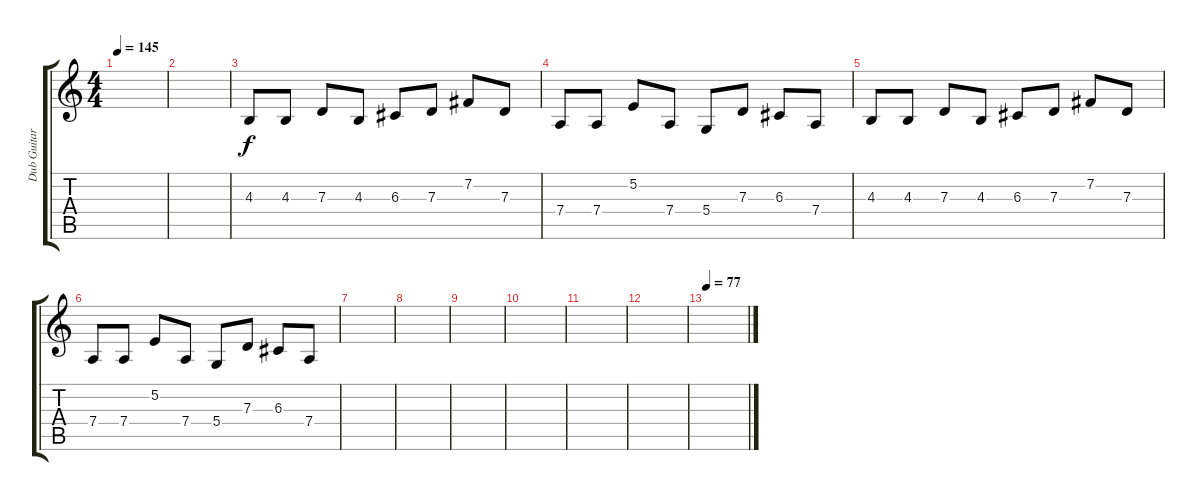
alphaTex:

\track ("Dub Guitar" "Dub Guitar") {instrument lead2sawtooth bank 2}
\staff {score tabs}
\tuning (E4 B3 G3 D3 A2 E2) {hide}
\ts (4 4)
\tempo 145
\clef g2
\ks c
|
|
4.3.8 4.3.8 7.3.8 4.3.8 6.3.8 7.3.8 7.2.8 7.3.8 |
7.4.8 7.4.8 5.2.8 7.4.8 5.4.8 7.3.8 6.3.8 7.4.8 |
4.3.8 4.3.8 7.3.8 4.3.8 6.3.8 7.3.8 7.2.8 7.3.8 |
7.4.8 7.4.8 5.2.8 7.4.8 5.4.8 7.3.8 6.3.8 7.4.8 |
|
|
|
|
|
|
\tempo 77
